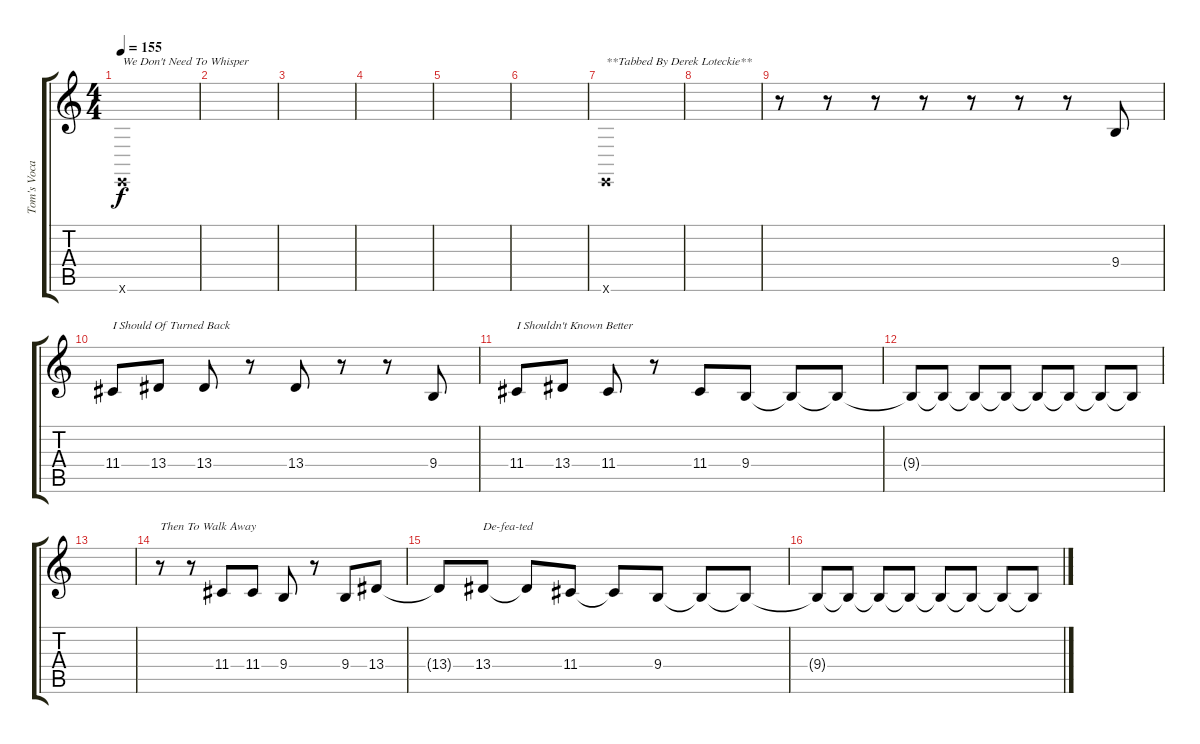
\track ("Tom's Vocals" "Tom's Voca") {instrument clarinet}
\staff {score tabs}
\tuning (E4 B3 G3 D3 A2 E2) {hide}
\ts (4 4)
\tempo 155
\clef g2
\ks c
0.6{x}.1{txt "We Don't Need To Whisper" dy f instrument clarinet} |
|
|
|
|
|
0.6{x}.1{txt "**Tabbed By Derek Loteckie**"} |
|
r.8 r.8 r.8 r.8 r.8 r.8 r.8 9.4.8 |
11.4.8{txt "I Should Of Turned Back"} 13.4.8 13.4.8 r.8 13.4.8 r.8 r.8 9.4.8 |
11.4.8{txt "I Shouldn't Known Better"} 13.4.8 11.4.8 r.8 11.4.8 9.4.8 9.4{t}.8 9.4{t}.8 |
9.4{t}.8 9.4{t}.8 9.4{t}.8 9.4{t}.8 9.4{t}.8 9.4{t}.8 9.4{t}.8 9.4{t}.8 |
|
r.8{txt "Then To Walk Away"} r.8 11.4.8 11.4.8 9.4.8 r.8 9.4.8 13.4.8 |
13.4{t}.8 13.4.8{txt "De-fea-ted"} 13.4{t}.8 11.4.8 11.4{t}.8 9.4.8 9.4{t}.8 9.4{t}.8 |
9.4{t}.8 9.4{t}.8 9.4{t}.8 9.4{t}.8 9.4{t}.8 9.4{t}.8 9.4{t}.8 9.4{t}.8
